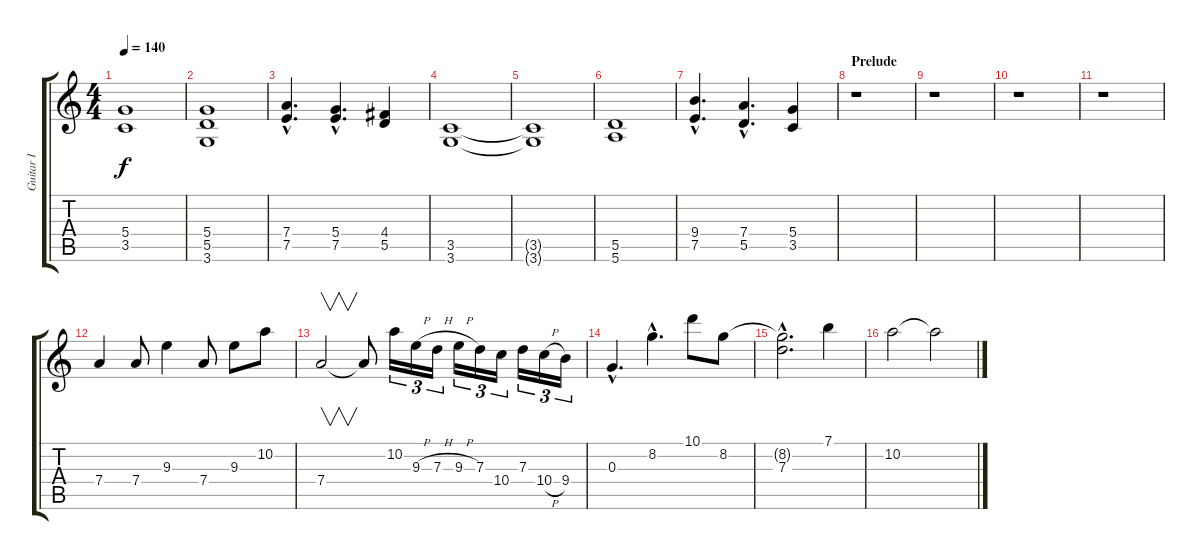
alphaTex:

\track ("Guitar I" "Guitar I") {instrument distortionguitar}
\staff {score tabs}
\tuning (E4 B3 G3 D3 A2 E2) {hide}
\ts (4 4)
\tempo 140
\clef g2
\ks c
(5.4{t} 3.5{t}).1{dy f} |
(5.4 5.5 3.6).1 |
(7.4{hac} 7.5{hac}).4{d} (5.4{hac} 7.5{hac}).4{d} (4.4 5.5).4 |
(3.5 3.6).1 |
(3.5{t} 3.6{t}).1 |
(5.5 5.6).1 |
(9.4{hac} 7.5{hac}).4{d} (7.4{hac} 5.5{hac}).4{d} (5.4 3.5).4 |
\section ("" "Prelude")
r.1 |
r.1 |
r.1 |
r.1 |
7.4.4{volume 10 balance 8 instrument distortionguitar} 7.4.8 9.3.4 7.4.8 9.3.8 10.2.8 |
7.4.2{v instrument guitarharmonics} 7.4{t}.8 10.2.16{tu (3 2) instrument distortionguitar} 9.3{h}.16{tu (3 2)} 7.3{h}.16{tu (3 2)} 9.3{h}.16{tu (3 2)} 7.3.16{tu (3 2)} 10.4.16{tu (3 2)} 7.3.16{tu (3 2)} 10.4{h}.16{tu (3 2)} 9.4.16{tu (3 2)} |
0.3{hac}.4{d} 8.2{hac}.4{d} 10.1.8 8.2.8 |
(8.2{hac t} 7.3{hac}).2{d} 7.1.4 |
10.2.2 10.2{t}.2{volume 0}
